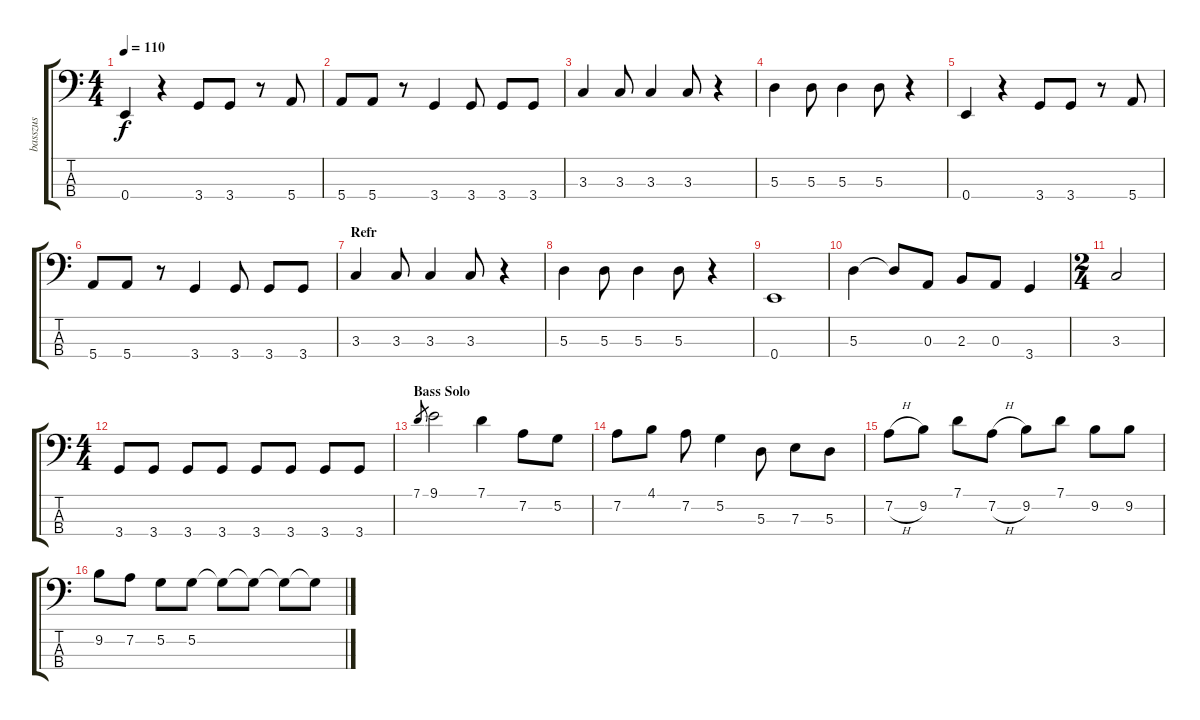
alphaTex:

\track ("basszus" "basszus") {instrument electricbassfinger}
\staff {score tabs}
\tuning (G2 D2 A1 E1) {hide}
\ts (4 4)
\tempo 110
\clef f4
\ks c
0.4.4{dy f} r.4 3.4.8 3.4.8 r.8 5.4.8 |
5.4.8 5.4.8 r.8 3.4.4 3.4.8 3.4.8 3.4.8 |
3.3.4 3.3.8 3.3.4 3.3.8 r.4 |
5.3.4 5.3.8 5.3.4 5.3.8 r.4 |
0.4.4 r.4 3.4.8 3.4.8 r.8 5.4.8 |
5.4.8 5.4.8 r.8 3.4.4 3.4.8 3.4.8 3.4.8 |
\section ("" "Refr")
3.3.4 3.3.8 3.3.4 3.3.8 r.4 |
5.3.4 5.3.8 5.3.4 5.3.8 r.4 |
0.4.1 |
5.3.4 5.3{t}.8 0.3.8 2.3.8 0.3.8 3.4.4 |
\ts (2 4)
3.3.2 |
\ts (4 4)
3.4.8 3.4.8 3.4.8 3.4.8 3.4.8 3.4.8 3.4.8 3.4.8 |
\section ("" "Bass Solo")
7.1.8{gr} 9.1.2 7.1.4 7.2.8 5.2.8 |
7.2.8 4.1.8 7.2.8 5.2.4 5.3.8 7.3.8 5.3.8 |
7.2{h}.8 9.2.8 7.1.8 7.2{h}.8 9.2.8 7.1.8 9.2.8 9.2.8 |
9.2.8 7.2.8 5.2.8 5.2.8 5.2{t}.8 5.2{t}.8 5.2{t}.8 5.2{t}.8
